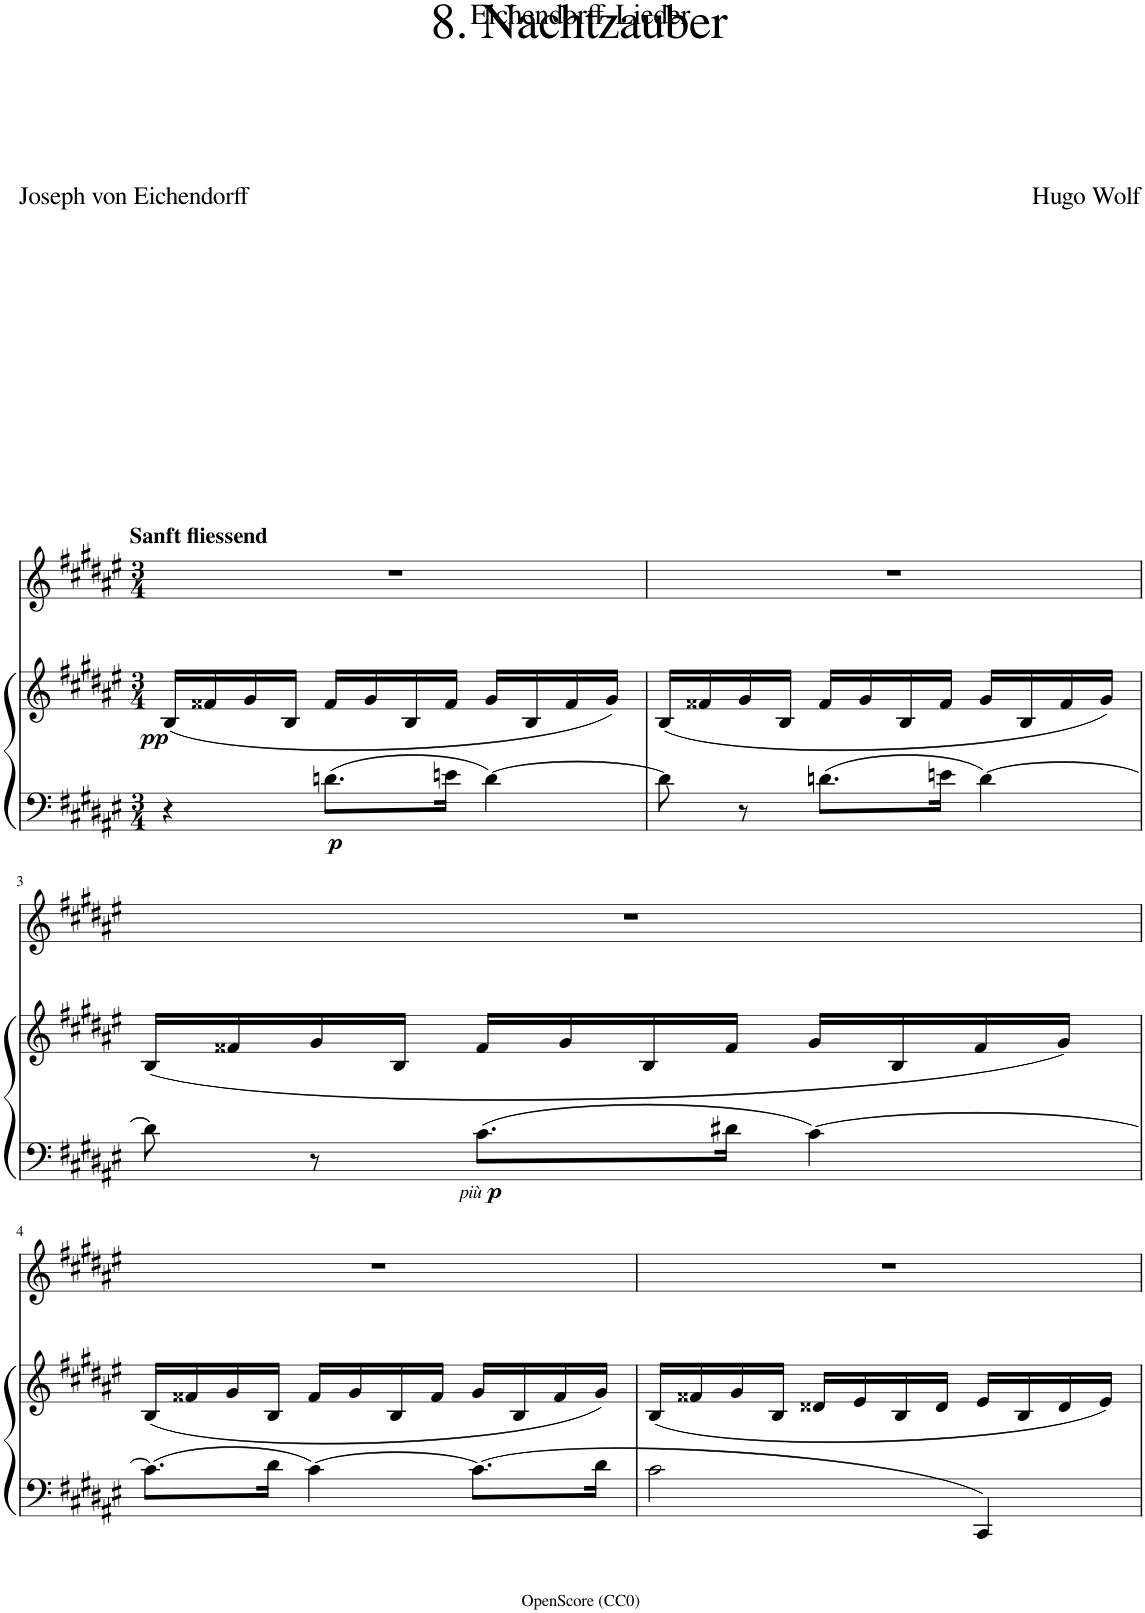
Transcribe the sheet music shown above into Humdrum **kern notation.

**kern	**kern	**dynam	**kern
*part2	*part2	*part2	*part1
*staff3	*staff2	*staff2/3	*staff1
*clefF4	*clefG2	*	*clefG2
*k[f#c#g#d#a#e#]	*k[f#c#g#d#a#e#]	*	*k[f#c#g#d#a#e#]
*M3/4	*M3/4	*	*M3/4
=1	=1	=1	=1
!	!	!	!LO:TX:a:B:t=Sanft fliessend
!	!	!LO:DY:b	!
4r	(16B/LL	pp	2.r
.	16f##X/	.	.
.	16g#/	.	.
.	16B/JJ	.	.
!	!	!LO:DY:b=2	!
8.dn\L	16f##/LL	p	.
.	16g#/	.	.
.	16B/	.	.
16en\Jk	16f##/JJ	.	.
[4d\	16g#/LL	.	.
.	16B/	.	.
.	16f##/	.	.
.	16g#/JJ)	.	.
=2	=2	=2	=2
8d\]	(16B/LL	.	2.r
.	16f##X/	.	.
8r	16g#/	.	.
.	16B/JJ	.	.
8.dn\L	16f##/LL	.	.
.	16g#/	.	.
.	16B/	.	.
16en\Jk	16f##/JJ	.	.
[4d\	16g#/LL	.	.
.	16B/	.	.
.	16f##/	.	.
.	16g#/JJ)	.	.
!!LO:LB:g=z
=3	=3	=3	=3
8d\]	(16B/LL	.	2.r
.	16f##X/	.	.
8r	16g#/	.	.
.	16B/JJ	.	.
!	!	!LO:DY:b=2	!
!	!	!LO:DY:n=1:b=2	!
8.c#\L	16f##/LL	other-dynamics p	.
.	16g#/	.	.
.	16B/	.	.
16d#X\Jk	16f##/JJ	.	.
[4c#\	16g#/LL	.	.
.	16B/	.	.
.	16f##/	.	.
.	16g#/JJ)	.	.
!!LO:LB:g=z
=4	=4	=4	=4
8.c#\L]	(16B/LL	.	2.r
.	16f##X/	.	.
.	16g#/	.	.
16d#\Jk	16B/JJ	.	.
[4c#\	16f##/LL	.	.
.	16g#/	.	.
.	16B/	.	.
.	16f##/JJ	.	.
8.c#\L]	16g#/LL	.	.
.	16B/	.	.
.	16f##/	.	.
16d#\Jk	16g#/JJ)	.	.
=5	=5	=5	=5
2c#\	(16B/LL	.	2.r
.	16f##X/	.	.
.	16g#/	.	.
.	16B/JJ	.	.
.	16d##X/LL	.	.
.	16e#/	.	.
.	16B/	.	.
.	16d##/JJ	.	.
4CC#/	16e#/LL	.	.
.	16B/	.	.
.	16d##/	.	.
.	16e#/JJ)	.	.
=	=	=	=
*-	*-	*-	*-
